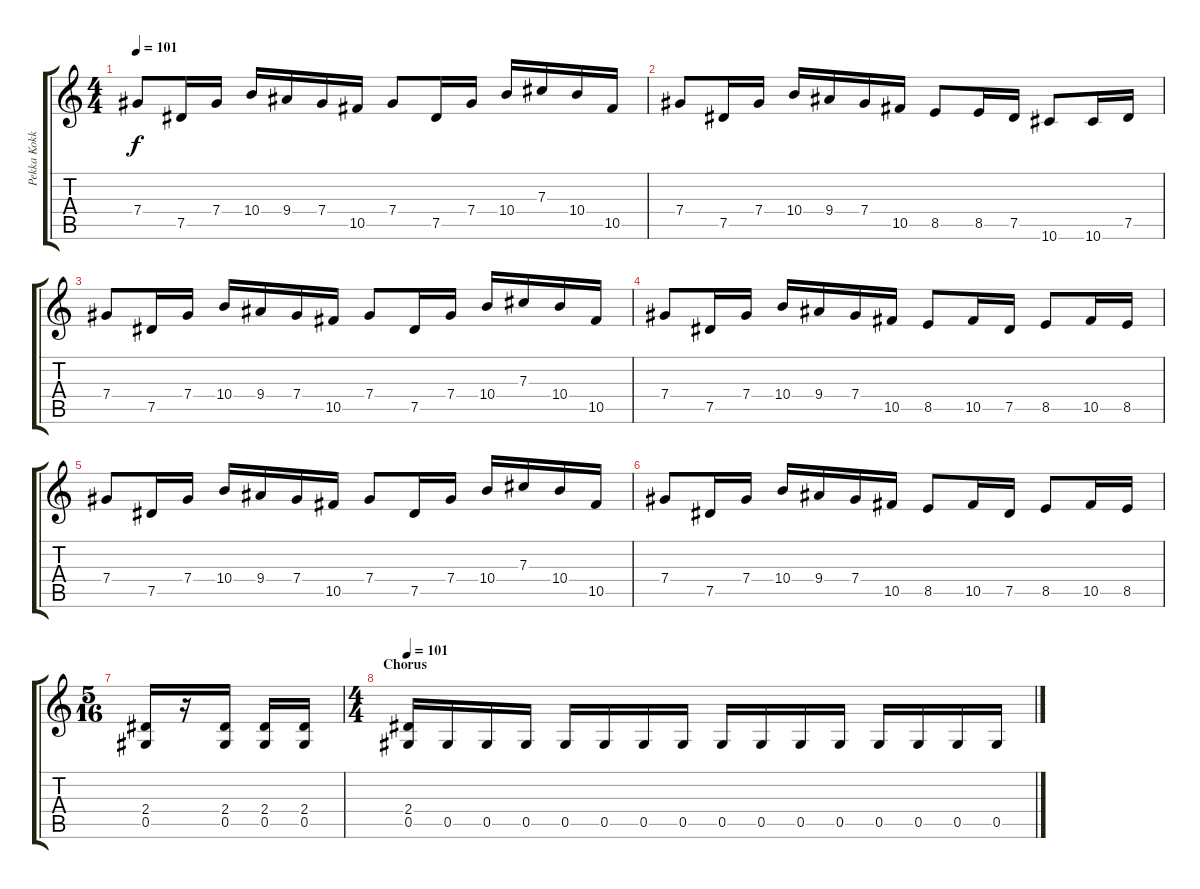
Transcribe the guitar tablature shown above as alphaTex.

\track ("Pekka Kokko" "Pekka Kokk") {instrument distortionguitar}
\staff {score tabs}
\tuning (Eb4 Bb3 Gb3 Db3 Ab2 Eb2) {hide}
\ts (4 4)
\tempo 101
\clef g2
\ks c
7.4.8{dy f} 7.5.16 7.4.16 10.4.16 9.4.16 7.4.16 10.5.16 7.4.8 7.5.16 7.4.16 10.4.16 7.3.16 10.4.16 10.5.16 |
7.4.8 7.5.16 7.4.16 10.4.16 9.4.16 7.4.16 10.5.16 8.5.8 8.5.16 7.5.16 10.6.8 10.6.16 7.5.16 |
7.4.8 7.5.16 7.4.16 10.4.16 9.4.16 7.4.16 10.5.16 7.4.8 7.5.16 7.4.16 10.4.16 7.3.16 10.4.16 10.5.16 |
7.4.8 7.5.16 7.4.16 10.4.16 9.4.16 7.4.16 10.5.16 8.5.8 10.5.16 7.5.16 8.5.8 10.5.16 8.5.16 |
7.4.8 7.5.16 7.4.16 10.4.16 9.4.16 7.4.16 10.5.16 7.4.8 7.5.16 7.4.16 10.4.16 7.3.16 10.4.16 10.5.16 |
7.4.8 7.5.16 7.4.16 10.4.16 9.4.16 7.4.16 10.5.16 8.5.8 10.5.16 7.5.16 8.5.8 10.5.16 8.5.16 |
\ts (5 16)
(2.4 0.5).16 r.16 (2.4 0.5).16 (2.4 0.5).16 (2.4 0.5).16 |
\ts (4 4)
\section ("" " Chorus")
\tempo 101
(2.4 0.5).16 0.5.16 0.5.16 0.5.16 0.5.16 0.5.16 0.5.16 0.5.16 0.5.16 0.5.16 0.5.16 0.5.16 0.5.16 0.5.16 0.5.16 0.5.16
